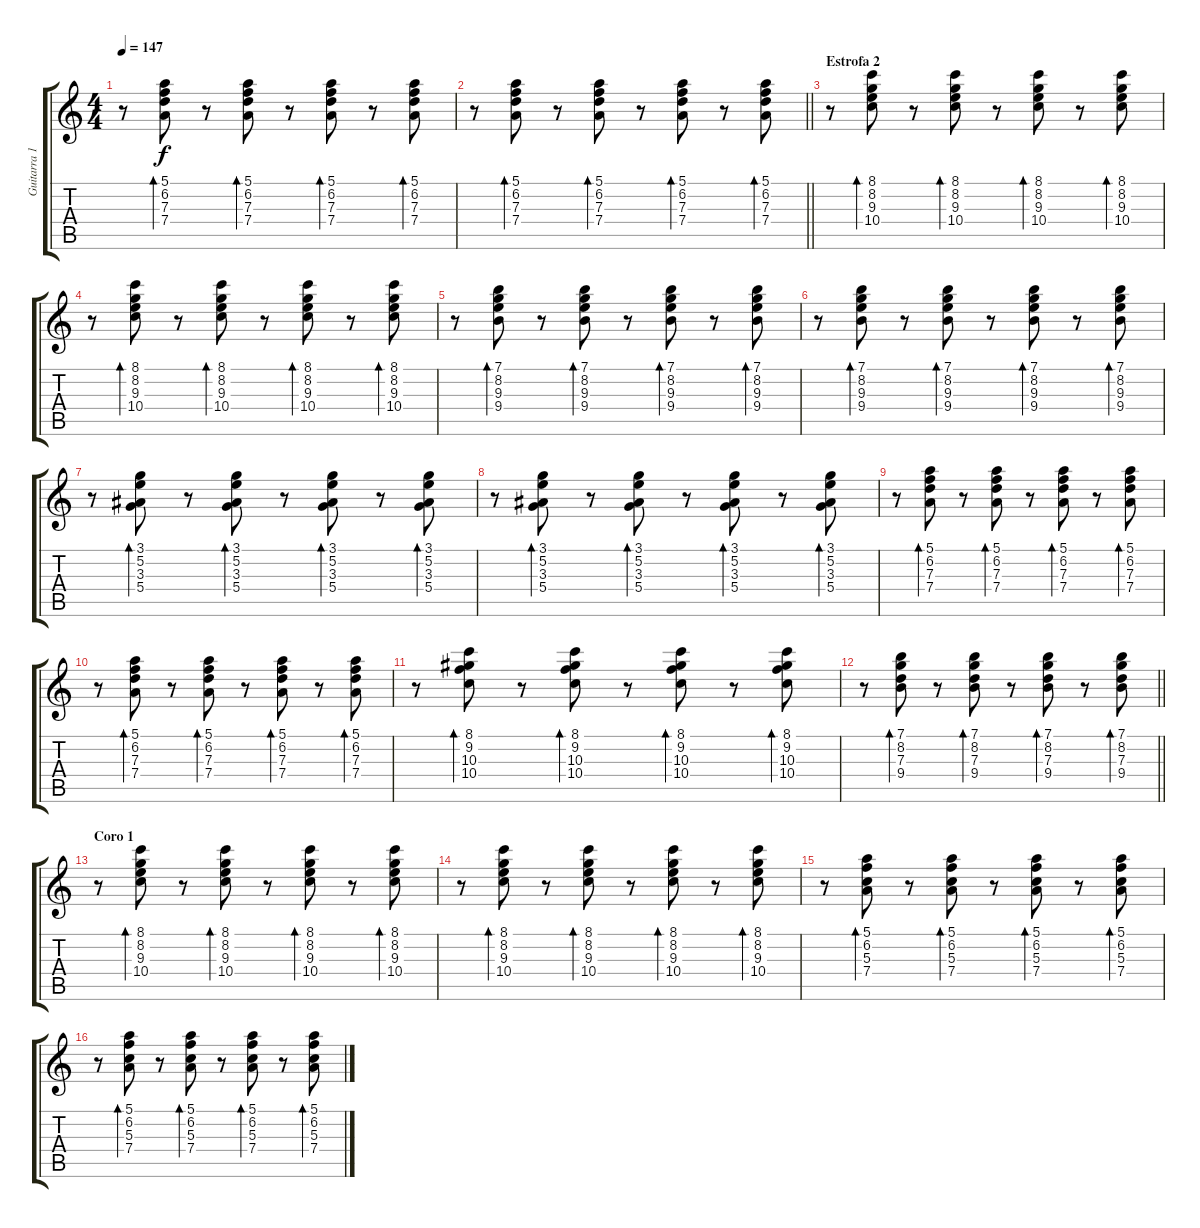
\track ("Guitarra 1" "Guitarra 1") {instrument electricguitarclean}
\staff {score tabs}
\tuning (E4 B3 G3 D3 A2 E2) {hide}
\ts (4 4)
\tempo 147
\clef g2
\ks c
r.8{dy f} (5.1 6.2 7.3 7.4).8{bd 60} r.8 (5.1 6.2 7.3 7.4).8{bd 60} r.8 (5.1 6.2 7.3 7.4).8{bd 60} r.8 (5.1 6.2 7.3 7.4).8{bd 60} |
\barLineRight lightlight
r.8 (5.1 6.2 7.3 7.4).8{bd 60} r.8 (5.1 6.2 7.3 7.4).8{bd 60} r.8 (5.1 6.2 7.3 7.4).8{bd 60} r.8 (5.1 6.2 7.3 7.4).8{bd 60} |
\section ("" "Estrofa 2")
r.8 (8.1 8.2 9.3 10.4).8{bd 60} r.8 (8.1 8.2 9.3 10.4).8{bd 60} r.8 (8.1 8.2 9.3 10.4).8{bd 60} r.8 (8.1 8.2 9.3 10.4).8{bd 60} |
r.8 (8.1 8.2 9.3 10.4).8{bd 60} r.8 (8.1 8.2 9.3 10.4).8{bd 60} r.8 (8.1 8.2 9.3 10.4).8{bd 60} r.8 (8.1 8.2 9.3 10.4).8{bd 60} |
r.8 (7.1 8.2 9.3 9.4).8{bd 60} r.8 (7.1 8.2 9.3 9.4).8{bd 60} r.8 (7.1 8.2 9.3 9.4).8{bd 60} r.8 (7.1 8.2 9.3 9.4).8{bd 60} |
r.8 (7.1 8.2 9.3 9.4).8{bd 60} r.8 (7.1 8.2 9.3 9.4).8{bd 60} r.8 (7.1 8.2 9.3 9.4).8{bd 60} r.8 (7.1 8.2 9.3 9.4).8{bd 60} |
r.8 (3.1 5.2 3.3 5.4).8{bd 60} r.8 (3.1 5.2 3.3 5.4).8{bd 60} r.8 (3.1 5.2 3.3 5.4).8{bd 60} r.8 (3.1 5.2 3.3 5.4).8{bd 60} |
r.8 (3.1 5.2 3.3 5.4).8{bd 60} r.8 (3.1 5.2 3.3 5.4).8{bd 60} r.8 (3.1 5.2 3.3 5.4).8{bd 60} r.8 (3.1 5.2 3.3 5.4).8{bd 60} |
r.8 (5.1 6.2 7.3 7.4).8{bd 60} r.8 (5.1 6.2 7.3 7.4).8{bd 60} r.8 (5.1 6.2 7.3 7.4).8{bd 60} r.8 (5.1 6.2 7.3 7.4).8{bd 60} |
r.8 (5.1 6.2 7.3 7.4).8{bd 60} r.8 (5.1 6.2 7.3 7.4).8{bd 60} r.8 (5.1 6.2 7.3 7.4).8{bd 60} r.8 (5.1 6.2 7.3 7.4).8{bd 60} |
r.8 (8.1 9.2 10.3 10.4).8{bd 60} r.8 (8.1 9.2 10.3 10.4).8{bd 60} r.8 (8.1 9.2 10.3 10.4).8{bd 60} r.8 (8.1 9.2 10.3 10.4).8{bd 60} |
\barLineRight lightlight
r.8 (7.1 8.2 7.3 9.4).8{bd 60} r.8 (7.1 8.2 7.3 9.4).8{bd 60} r.8 (7.1 8.2 7.3 9.4).8{bd 60} r.8 (7.1 8.2 7.3 9.4).8{bd 60} |
\section ("" "Coro 1")
r.8 (8.1 8.2 9.3 10.4).8{bd 60} r.8 (8.1 8.2 9.3 10.4).8{bd 60} r.8 (8.1 8.2 9.3 10.4).8{bd 60} r.8 (8.1 8.2 9.3 10.4).8{bd 60} |
r.8 (8.1 8.2 9.3 10.4).8{bd 60} r.8 (8.1 8.2 9.3 10.4).8{bd 60} r.8 (8.1 8.2 9.3 10.4).8{bd 60} r.8 (8.1 8.2 9.3 10.4).8{bd 60} |
r.8 (5.1 6.2 5.3 7.4).8{bd 60} r.8 (5.1 6.2 5.3 7.4).8{bd 60} r.8 (5.1 6.2 5.3 7.4).8{bd 60} r.8 (5.1 6.2 5.3 7.4).8{bd 60} |
r.8 (5.1 6.2 5.3 7.4).8{bd 60} r.8 (5.1 6.2 5.3 7.4).8{bd 60} r.8 (5.1 6.2 5.3 7.4).8{bd 60} r.8 (5.1 6.2 5.3 7.4).8{bd 60}
